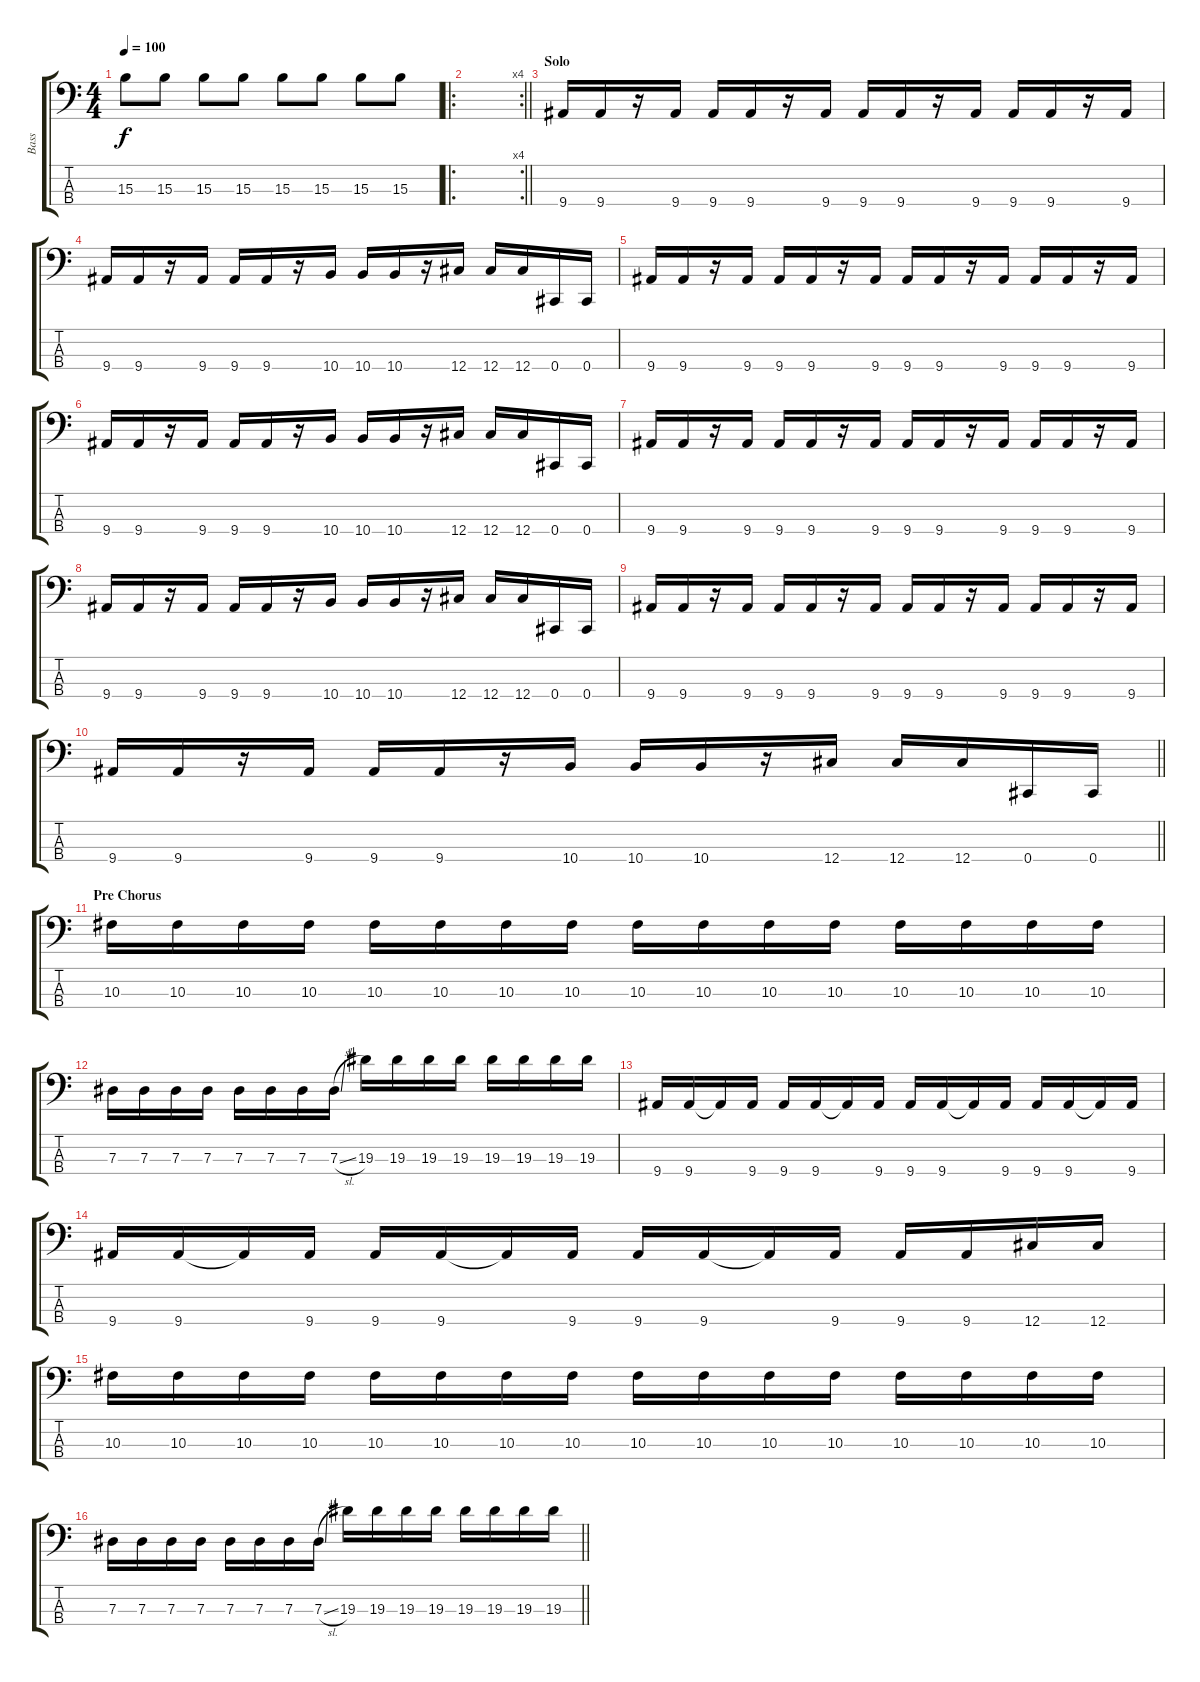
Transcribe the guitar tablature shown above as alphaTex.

\track ("Bass" "Bass") {instrument electricbassfinger}
\staff {score tabs}
\tuning (Gb2 Db2 Ab1 Db1) {hide}
\ts (4 4)
\tempo 100
\clef f4
\ks c
15.3.8{dy f} 15.3.8 15.3.8 15.3.8 15.3.8 15.3.8 15.3.8 15.3.8 |
\ro
\rc 4
\barLineRight lightlight
|
\section ("" "Solo")
9.4.16 9.4.16 r.16 9.4.16 9.4.16 9.4.16 r.16 9.4.16 9.4.16 9.4.16 r.16 9.4.16 9.4.16 9.4.16 r.16 9.4.16 |
9.4.16 9.4.16 r.16 9.4.16 9.4.16 9.4.16 r.16 10.4.16 10.4.16 10.4.16 r.16 12.4.16 12.4.16 12.4.16 0.4.16 0.4.16 |
9.4.16 9.4.16 r.16 9.4.16 9.4.16 9.4.16 r.16 9.4.16 9.4.16 9.4.16 r.16 9.4.16 9.4.16 9.4.16 r.16 9.4.16 |
9.4.16 9.4.16 r.16 9.4.16 9.4.16 9.4.16 r.16 10.4.16 10.4.16 10.4.16 r.16 12.4.16 12.4.16 12.4.16 0.4.16 0.4.16 |
9.4.16 9.4.16 r.16 9.4.16 9.4.16 9.4.16 r.16 9.4.16 9.4.16 9.4.16 r.16 9.4.16 9.4.16 9.4.16 r.16 9.4.16 |
9.4.16 9.4.16 r.16 9.4.16 9.4.16 9.4.16 r.16 10.4.16 10.4.16 10.4.16 r.16 12.4.16 12.4.16 12.4.16 0.4.16 0.4.16 |
9.4.16 9.4.16 r.16 9.4.16 9.4.16 9.4.16 r.16 9.4.16 9.4.16 9.4.16 r.16 9.4.16 9.4.16 9.4.16 r.16 9.4.16 |
\barLineRight lightlight
9.4.16 9.4.16 r.16 9.4.16 9.4.16 9.4.16 r.16 10.4.16 10.4.16 10.4.16 r.16 12.4.16 12.4.16 12.4.16 0.4.16 0.4.16 |
\section ("" "Pre Chorus")
10.3.16 10.3.16 10.3.16 10.3.16 10.3.16 10.3.16 10.3.16 10.3.16 10.3.16 10.3.16 10.3.16 10.3.16 10.3.16 10.3.16 10.3.16 10.3.16 |
7.3.16 7.3.16 7.3.16 7.3.16 7.3.16 7.3.16 7.3.16 7.3{sl}.16 19.3.16 19.3.16 19.3.16 19.3.16 19.3.16 19.3.16 19.3.16 19.3.16 |
9.4.16 9.4.16 9.4{t}.16 9.4.16 9.4.16 9.4.16 9.4{t}.16 9.4.16 9.4.16 9.4.16 9.4{t}.16 9.4.16 9.4.16 9.4.16 9.4{t}.16 9.4.16 |
9.4.16 9.4.16 9.4{t}.16 9.4.16 9.4.16 9.4.16 9.4{t}.16 9.4.16 9.4.16 9.4.16 9.4{t}.16 9.4.16 9.4.16 9.4.16 12.4.16 12.4.16 |
10.3.16 10.3.16 10.3.16 10.3.16 10.3.16 10.3.16 10.3.16 10.3.16 10.3.16 10.3.16 10.3.16 10.3.16 10.3.16 10.3.16 10.3.16 10.3.16 |
\barLineRight lightlight
7.3.16 7.3.16 7.3.16 7.3.16 7.3.16 7.3.16 7.3.16 7.3{sl}.16 19.3.16 19.3.16 19.3.16 19.3.16 19.3.16 19.3.16 19.3.16 19.3.16
